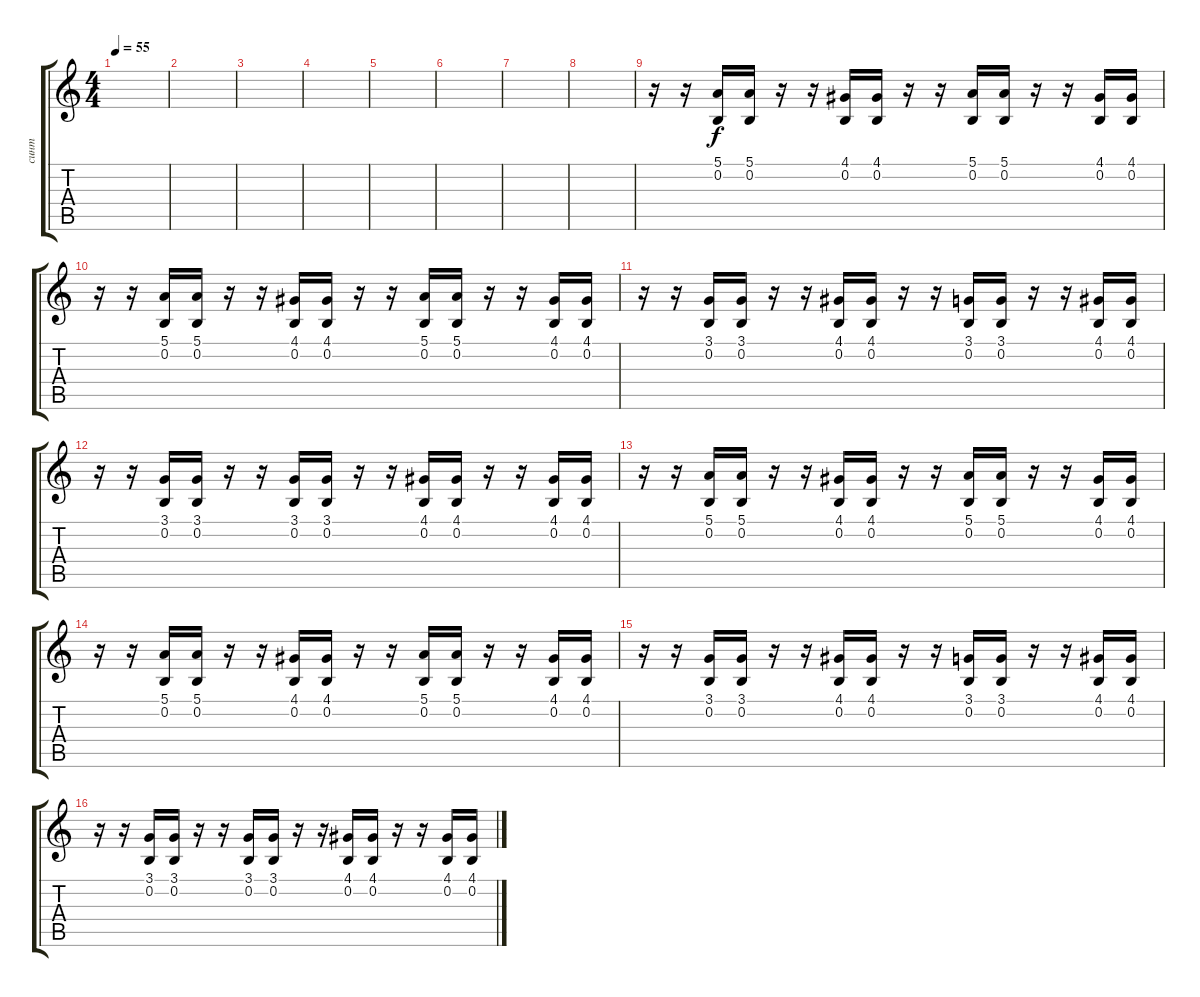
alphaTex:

\track ("синт" "синт") {instrument tremolostrings}
\staff {score tabs}
\tuning (E4 B3 G3 D3 A2 E2) {hide}
\ts (4 4)
\tempo 55
\clef g2
\ks c
|
|
|
|
|
|
|
|
r.16 r.16 (5.1 0.2).16 (5.1 0.2).16 r.16 r.16 (4.1 0.2).16 (4.1 0.2).16 r.16 r.16 (5.1 0.2).16 (5.1 0.2).16 r.16 r.16 (4.1 0.2).16 (4.1 0.2).16 |
r.16 r.16 (5.1 0.2).16 (5.1 0.2).16 r.16 r.16 (4.1 0.2).16 (4.1 0.2).16 r.16 r.16 (5.1 0.2).16 (5.1 0.2).16 r.16 r.16 (4.1 0.2).16 (4.1 0.2).16 |
r.16 r.16 (3.1 0.2).16 (3.1 0.2).16 r.16 r.16 (4.1 0.2).16 (4.1 0.2).16 r.16 r.16 (3.1 0.2).16 (3.1 0.2).16 r.16 r.16 (4.1 0.2).16 (4.1 0.2).16 |
r.16 r.16 (3.1 0.2).16 (3.1 0.2).16 r.16 r.16 (3.1 0.2).16 (3.1 0.2).16 r.16 r.16 (4.1 0.2).16 (4.1 0.2).16 r.16 r.16 (4.1 0.2).16 (4.1 0.2).16 |
r.16 r.16 (5.1 0.2).16 (5.1 0.2).16 r.16 r.16 (4.1 0.2).16 (4.1 0.2).16 r.16 r.16 (5.1 0.2).16 (5.1 0.2).16 r.16 r.16 (4.1 0.2).16 (4.1 0.2).16 |
r.16 r.16 (5.1 0.2).16 (5.1 0.2).16 r.16 r.16 (4.1 0.2).16 (4.1 0.2).16 r.16 r.16 (5.1 0.2).16 (5.1 0.2).16 r.16 r.16 (4.1 0.2).16 (4.1 0.2).16 |
r.16 r.16 (3.1 0.2).16 (3.1 0.2).16 r.16 r.16 (4.1 0.2).16 (4.1 0.2).16 r.16 r.16 (3.1 0.2).16 (3.1 0.2).16 r.16 r.16 (4.1 0.2).16 (4.1 0.2).16 |
r.16 r.16 (3.1 0.2).16 (3.1 0.2).16 r.16 r.16 (3.1 0.2).16 (3.1 0.2).16 r.16 r.16 (4.1 0.2).16 (4.1 0.2).16 r.16 r.16 (4.1 0.2).16 (4.1 0.2).16
